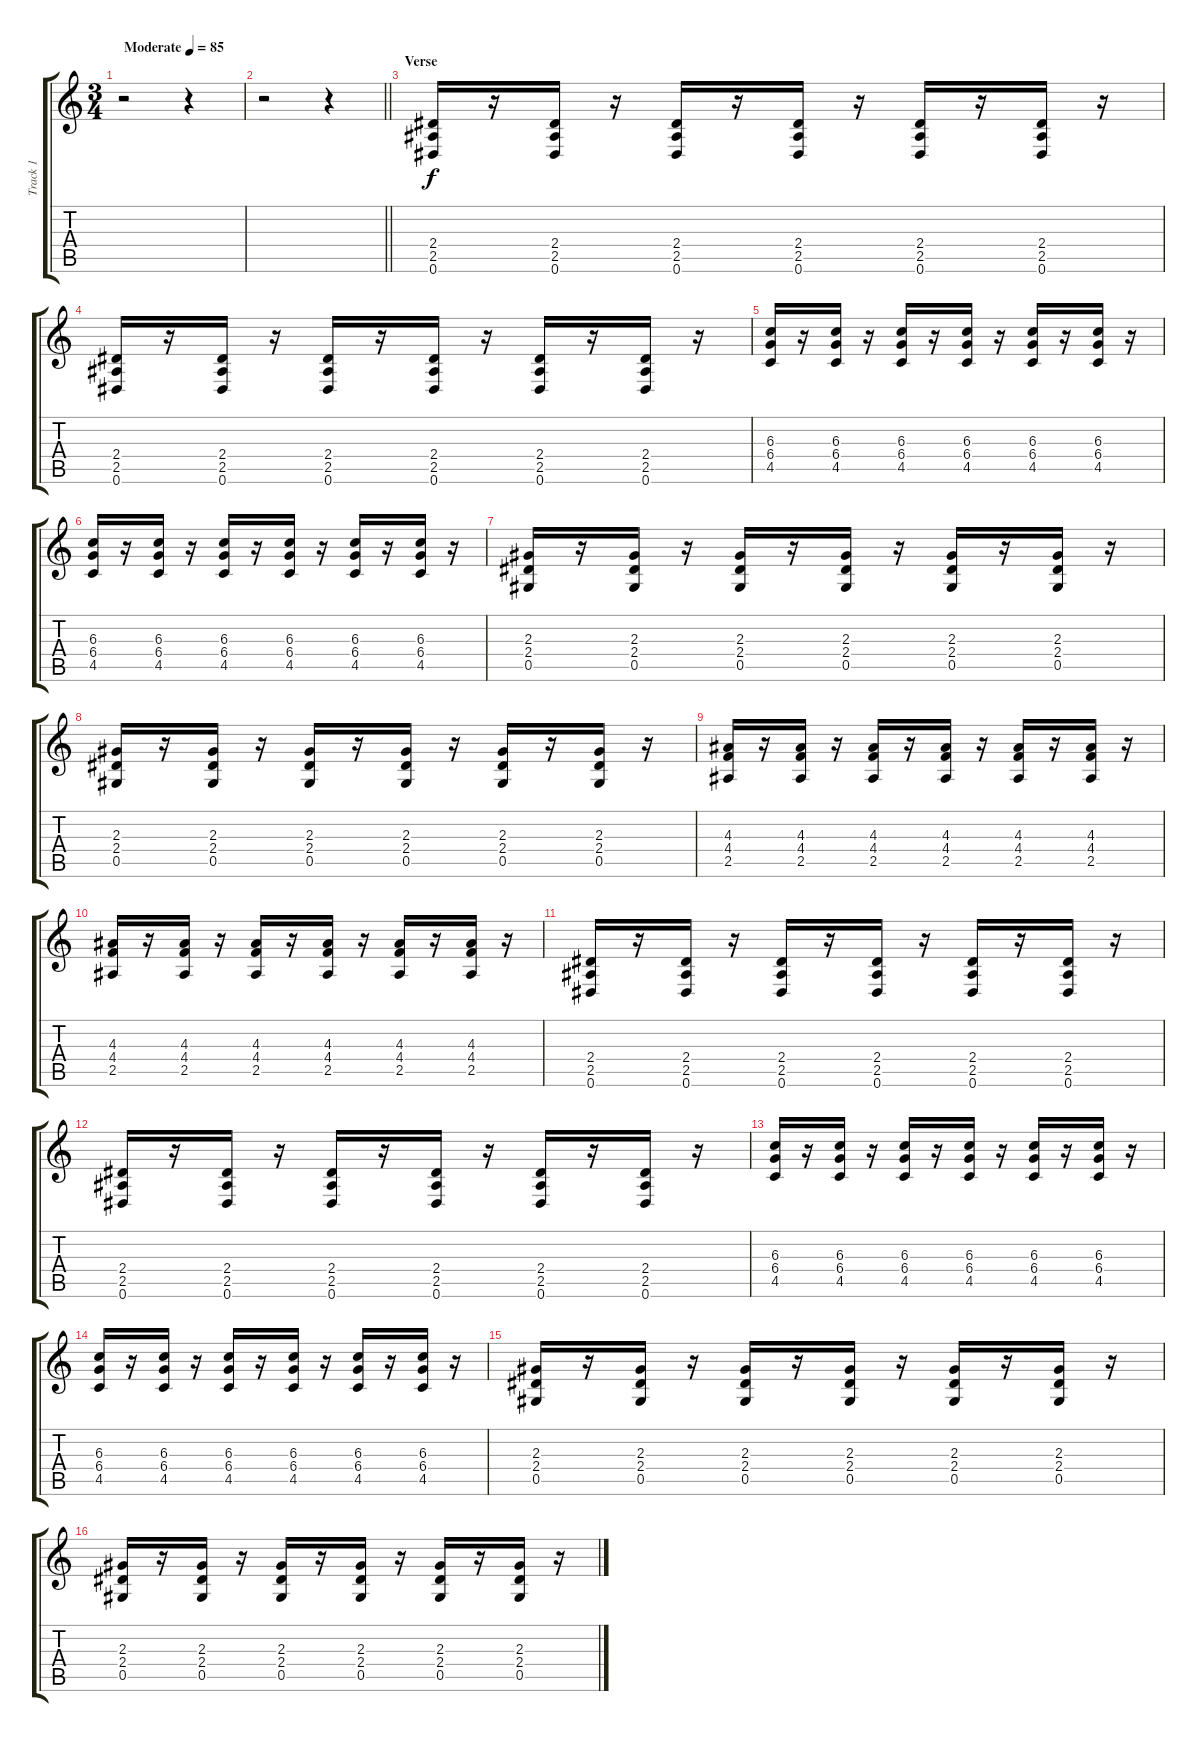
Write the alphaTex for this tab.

\track ("Track 1" "Track 1") {instrument distortionguitar}
\staff {score tabs}
\tuning (Eb4 Bb3 Gb3 Db3 Ab2 Eb2) {hide}
\ts (3 4)
\tempo (85 "Moderate")
\clef g2
\ks c
r.2{dy f instrument distortionguitar} r.4 |
\barLineRight lightlight
r.2 r.4 |
\section ("" "Verse")
(2.4 2.5 0.6).16 r.16 (2.4 2.5 0.6).16 r.16 (2.4 2.5 0.6).16 r.16 (2.4 2.5 0.6).16 r.16 (2.4 2.5 0.6).16 r.16 (2.4 2.5 0.6).16 r.16 |
(2.4 2.5 0.6).16 r.16 (2.4 2.5 0.6).16 r.16 (2.4 2.5 0.6).16 r.16 (2.4 2.5 0.6).16 r.16 (2.4 2.5 0.6).16 r.16 (2.4 2.5 0.6).16 r.16 |
(6.3 6.4 4.5).16 r.16 (6.3 6.4 4.5).16 r.16 (6.3 6.4 4.5).16 r.16 (6.3 6.4 4.5).16 r.16 (6.3 6.4 4.5).16 r.16 (6.3 6.4 4.5).16 r.16 |
(6.3 6.4 4.5).16 r.16 (6.3 6.4 4.5).16 r.16 (6.3 6.4 4.5).16 r.16 (6.3 6.4 4.5).16 r.16 (6.3 6.4 4.5).16 r.16 (6.3 6.4 4.5).16 r.16 |
(2.3 2.4 0.5).16 r.16 (2.3 2.4 0.5).16 r.16 (2.3 2.4 0.5).16 r.16 (2.3 2.4 0.5).16 r.16 (2.3 2.4 0.5).16 r.16 (2.3 2.4 0.5).16 r.16 |
(2.3 2.4 0.5).16 r.16 (2.3 2.4 0.5).16 r.16 (2.3 2.4 0.5).16 r.16 (2.3 2.4 0.5).16 r.16 (2.3 2.4 0.5).16 r.16 (2.3 2.4 0.5).16 r.16 |
(4.3 4.4 2.5).16 r.16 (4.3 4.4 2.5).16 r.16 (4.3 4.4 2.5).16 r.16 (4.3 4.4 2.5).16 r.16 (4.3 4.4 2.5).16 r.16 (4.3 4.4 2.5).16 r.16 |
(4.3 4.4 2.5).16 r.16 (4.3 4.4 2.5).16 r.16 (4.3 4.4 2.5).16 r.16 (4.3 4.4 2.5).16 r.16 (4.3 4.4 2.5).16 r.16 (4.3 4.4 2.5).16 r.16 |
(2.4 2.5 0.6).16 r.16 (2.4 2.5 0.6).16 r.16 (2.4 2.5 0.6).16 r.16 (2.4 2.5 0.6).16 r.16 (2.4 2.5 0.6).16 r.16 (2.4 2.5 0.6).16 r.16 |
(2.4 2.5 0.6).16 r.16 (2.4 2.5 0.6).16 r.16 (2.4 2.5 0.6).16 r.16 (2.4 2.5 0.6).16 r.16 (2.4 2.5 0.6).16 r.16 (2.4 2.5 0.6).16 r.16 |
(6.3 6.4 4.5).16 r.16 (6.3 6.4 4.5).16 r.16 (6.3 6.4 4.5).16 r.16 (6.3 6.4 4.5).16 r.16 (6.3 6.4 4.5).16 r.16 (6.3 6.4 4.5).16 r.16 |
(6.3 6.4 4.5).16 r.16 (6.3 6.4 4.5).16 r.16 (6.3 6.4 4.5).16 r.16 (6.3 6.4 4.5).16 r.16 (6.3 6.4 4.5).16 r.16 (6.3 6.4 4.5).16 r.16 |
(2.3 2.4 0.5).16 r.16 (2.3 2.4 0.5).16 r.16 (2.3 2.4 0.5).16 r.16 (2.3 2.4 0.5).16 r.16 (2.3 2.4 0.5).16 r.16 (2.3 2.4 0.5).16 r.16 |
(2.3 2.4 0.5).16 r.16 (2.3 2.4 0.5).16 r.16 (2.3 2.4 0.5).16 r.16 (2.3 2.4 0.5).16 r.16 (2.3 2.4 0.5).16 r.16 (2.3 2.4 0.5).16 r.16
